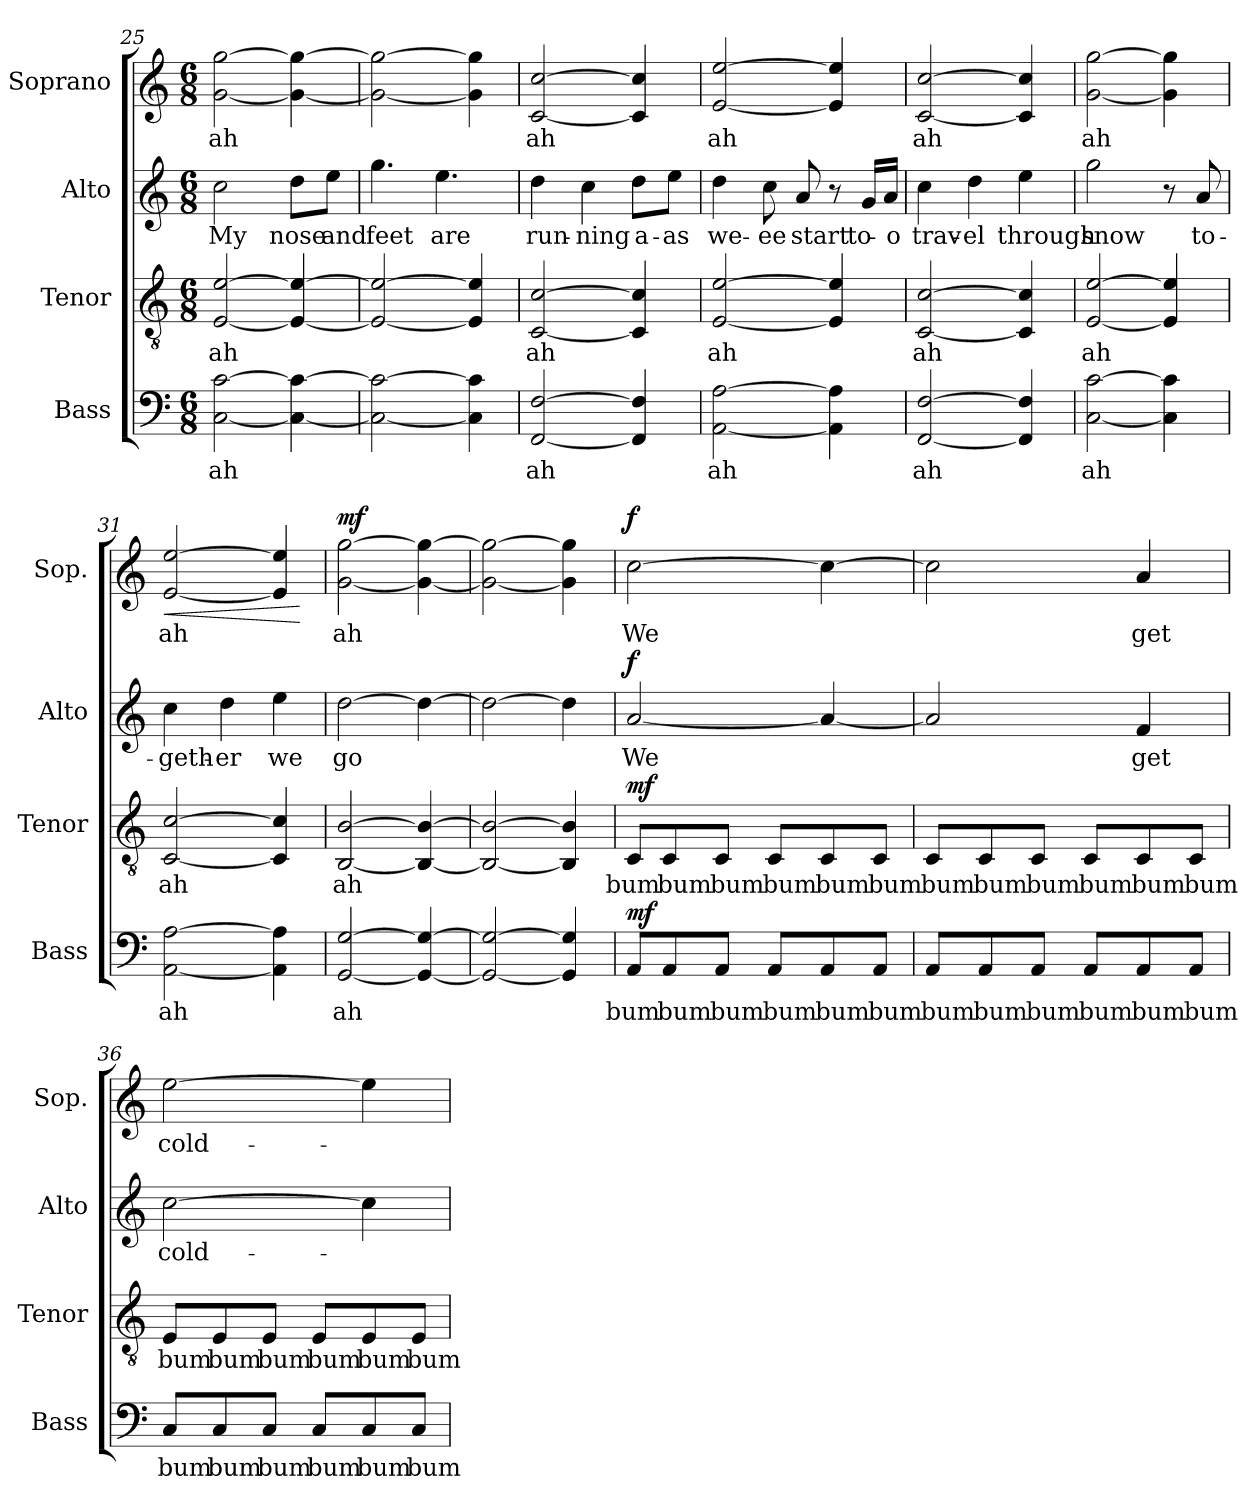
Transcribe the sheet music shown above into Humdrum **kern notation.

**kern	**text	**dynam	**kern	**text	**dynam	**kern	**text	**dynam	**kern	**text	**dynam
*part4	*part4	*part4	*part3	*part3	*part3	*part2	*part2	*part2	*part1	*part1	*part1
*staff4	*staff4	*staff4	*staff3	*staff3	*staff3	*staff2	*staff2	*staff2	*staff1	*staff1	*staff1
*I"Bass	*	*	*I"Tenor	*	*	*I"Alto	*	*	*I"Soprano	*	*
*I'Bass	*	*	*I'Tenor	*	*	*I'Alto	*	*	*I'Sop.	*	*
*clefF4	*	*	*clefGv2	*	*	*clefG2	*	*	*clefG2	*	*
*k[]	*	*	*k[]	*	*	*k[]	*	*	*k[]	*	*
*M6/8	*	*	*M6/8	*	*	*M6/8	*	*	*M6/8	*	*
=25	=25	=25	=25	=25	=25	=25	=25	=25	=25	=25	=25
[2C\ [2c\	ah	.	[2E/ [2e/	ah	.	2cc\	My	.	[2g\ [2gg\	ah	.
4C\_ 4c\_	.	.	4E/_ 4e/_	.	.	8dd\L	nose	.	4g\_ 4gg\_	.	.
.	.	.	.	.	.	8ee\J	and	.	.	.	.
=26	=26	=26	=26	=26	=26	=26	=26	=26	=26	=26	=26
2C\_ 2c\_	.	.	2E/_ 2e/_	.	.	4.gg\	feet	.	2g\_ 2gg\_	.	.
.	.	.	.	.	.	4.ee\	are	.	.	.	.
4C\] 4c\]	.	.	4E/] 4e/]	.	.	.	.	.	4g\] 4gg\]	.	.
=27	=27	=27	=27	=27	=27	=27	=27	=27	=27	=27	=27
[2FF/ [2F/	ah	.	[2C/ [2c/	ah	.	4dd\	run-	.	[2c/ [2cc/	ah	.
.	.	.	.	.	.	4cc\	-ning	.	.	.	.
4FF/] 4F/]	.	.	4C/] 4c/]	.	.	8dd\L	a-	.	4c/] 4cc/]	.	.
.	.	.	.	.	.	8ee\J	-as	.	.	.	.
!!LO:PB:g=z
=28	=28	=28	=28	=28	=28	=28	=28	=28	=28	=28	=28
[2AA\ [2A\	ah	.	[2E/ [2e/	ah	.	4dd\	we-	.	[2e/ [2ee/	ah	.
.	.	.	.	.	.	8cc\	-ee	.	.	.	.
.	.	.	.	.	.	8a/	start	.	.	.	.
4AA\] 4A\]	.	.	4E/] 4e/]	.	.	8r	.	.	4e/] 4ee/]	.	.
.	.	.	.	.	.	16g/LL	to-	.	.	.	.
.	.	.	.	.	.	16a/JJ	-o	.	.	.	.
=29	=29	=29	=29	=29	=29	=29	=29	=29	=29	=29	=29
[2FF/ [2F/	ah	.	[2C/ [2c/	ah	.	4cc\	trav-	.	[2c/ [2cc/	ah	.
.	.	.	.	.	.	4dd\	-el	.	.	.	.
4FF/] 4F/]	.	.	4C/] 4c/]	.	.	4ee\	through	.	4c/] 4cc/]	.	.
=30	=30	=30	=30	=30	=30	=30	=30	=30	=30	=30	=30
[2C\ [2c\	ah	.	[2E/ [2e/	ah	.	2gg\	snow	.	[2g\ [2gg\	ah	.
4C\] 4c\]	.	.	4E/] 4e/]	.	.	8r	.	.	4g\] 4gg\]	.	.
.	.	.	.	.	.	8a/	to-	.	.	.	.
=31	=31	=31	=31	=31	=31	=31	=31	=31	=31	=31	=31
!	!	!	!	!	!	!	!	!	!	!	!LO:HP:b
[2AA\ [2A\	ah	.	[2C/ [2c/	ah	.	4cc\	-geth-	.	[2e/ [2ee/	ah	<
.	.	.	.	.	.	4dd\	-er	.	.	.	.
4AA\] 4A\]	.	.	4C/] 4c/]	.	.	4ee\	we	.	4e/] 4ee/]	.	.
.	.	.	.	.	.	.	.	.	.	.	[
=32	=32	=32	=32	=32	=32	=32	=32	=32	=32	=32	=32
!	!	!	!	!	!	!	!	!	!	!	!LO:DY:b
[2GG/ [2G/	ah	.	[2BB/ [2B/	ah	.	[2dd\	go	.	[2g\ [2gg\	ah	mf
4GG/_ 4G/_	.	.	4BB/_ 4B/_	.	.	4dd\_	.	.	4g\_ 4gg\_	.	.
=33	=33	=33	=33	=33	=33	=33	=33	=33	=33	=33	=33
2GG/_ 2G/_	.	.	2BB/_ 2B/_	.	.	2dd\_	.	.	2g\_ 2gg\_	.	.
4GG/] 4G/]	.	.	4BB/] 4B/]	.	.	4dd\]	.	.	4g\] 4gg\]	.	.
!!LO:LB:g=z
=34	=34	=34	=34	=34	=34	=34	=34	=34	=34	=34	=34
!	!	!LO:DY:b	!	!	!LO:DY:b	!	!	!LO:DY:b	!	!	!LO:DY:b
8AA/L	bum	mf	8C/L	bum	mf	[2a/	We	f	[2cc\	We	f
8AA/	bum	.	8C/	bum	.	.	.	.	.	.	.
8AA/J	bum	.	8C/J	bum	.	.	.	.	.	.	.
8AA/L	bum	.	8C/L	bum	.	.	.	.	.	.	.
8AA/	bum	.	8C/	bum	.	4a/_	.	.	4cc\_	.	.
8AA/J	bum	.	8C/J	bum	.	.	.	.	.	.	.
=35	=35	=35	=35	=35	=35	=35	=35	=35	=35	=35	=35
8AA/L	bum	.	8C/L	bum	.	2a/]	.	.	2cc\]	.	.
8AA/	bum	.	8C/	bum	.	.	.	.	.	.	.
8AA/J	bum	.	8C/J	bum	.	.	.	.	.	.	.
8AA/L	bum	.	8C/L	bum	.	.	.	.	.	.	.
8AA/	bum	.	8C/	bum	.	4f/	get	.	4a/	get	.
8AA/J	bum	.	8C/J	bum	.	.	.	.	.	.	.
=36	=36	=36	=36	=36	=36	=36	=36	=36	=36	=36	=36
8C/L	bum	.	8E/L	bum	.	[2cc\	cold-	.	[2ee\	cold-	.
8C/	bum	.	8E/	bum	.	.	.	.	.	.	.
8C/J	bum	.	8E/J	bum	.	.	.	.	.	.	.
8C/L	bum	.	8E/L	bum	.	.	.	.	.	.	.
8C/	bum	.	8E/	bum	.	4cc\]	.	.	4ee\]	.	.
8C/J	bum	.	8E/J	bum	.	.	.	.	.	.	.
=	=	=	=	=	=	=	=	=	=	=	=
*-	*-	*-	*-	*-	*-	*-	*-	*-	*-	*-	*-
